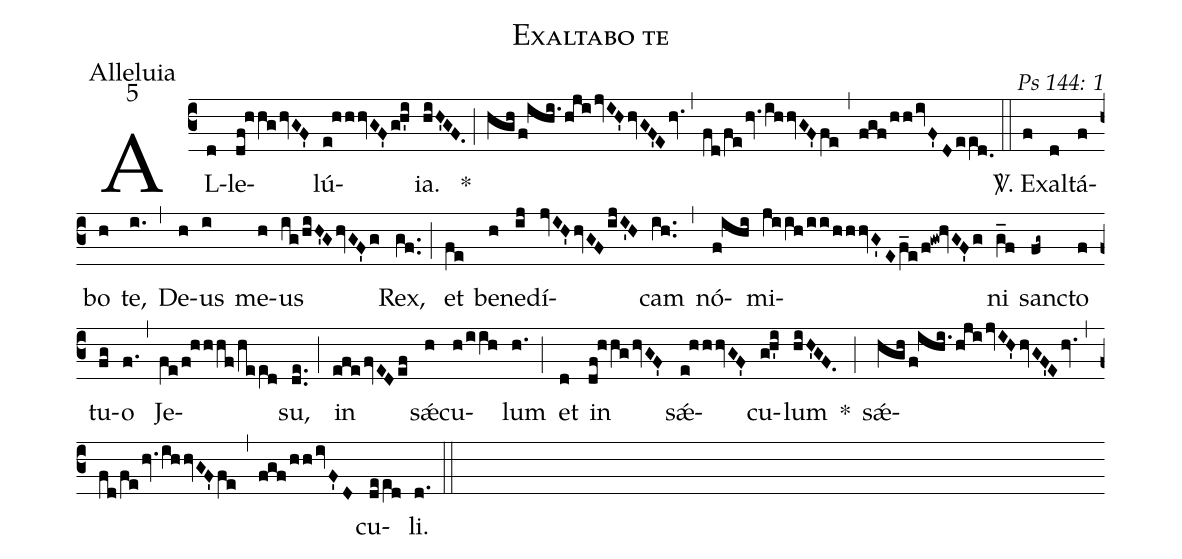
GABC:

name: Exaltabo te;
office-part: Alleluia;
mode: 5;
commentary: Ps 144: 1;
%%
(c3) AL(d)le(df!hhghvGF')lú(e!hhhvGF'gh'i)ia.(hiH'GF.) *(;) (hgh/f!ihi./hjijvIH'hvGF'E/!hv.) (,) (fd/!fe/!hv.ihhvGF'fe) (,) (fgf/hhivF'Dee[ll:1]d.0) (::)
<sp>V/</sp>. Ex(f)al(d)tá(f)bo(h) te,(i.) (,) De(h)us(i) me(h)us(ig/hiH'GhvGF'g) Rex,(gf..) (;) et(fe) be(h)ne(ij)dí(jvIH'hvGFijI'H)cam(ih..) (,) nó(f!ihi)mi(jiih/ii/hhhvG'Ef_e/f!gw!hvGF'g)ni(g_f) sanc(fg~)to(f) tu(fg)o(f.) (,) Je(fe/f!hhhf/hee[ll:1]d)su,(de..) (;) in(efefvEDef) sǽ(h)cu(h/iih)lum(h.) (;) et(d) in(df!hhghvGF') sǽ(e!hhhvGF')cu(gh'i)lum(hiH'GF.) *(;) sǽ(hgh/f!ihi./hjijvIH'hvGF'E/!hv.)(,)(fd/!fe/!hv.ihhvGF'fe)(,)(fgf/hhivF'D)cu(dee[ll:1]d)li.(d.) (::)
